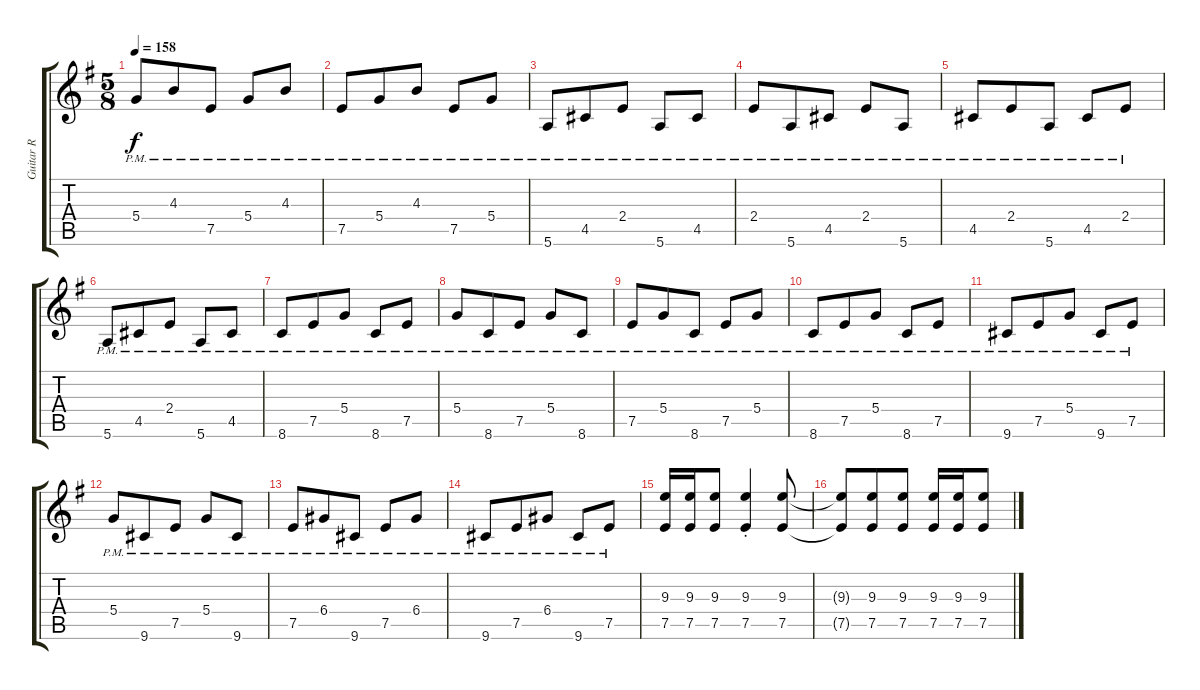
\track ("Guitar R" "Guitar R") {instrument distortionguitar}
\staff {score tabs}
\tuning (E4 B3 G3 D3 A2 E2) {hide}
\ts (5 8)
\tempo 158
\clef g2
\ks g
5.4{pm}.8{dy f} 4.3{pm}.8 7.5{pm}.8 5.4{pm}.8 4.3{pm}.8 |
7.5{pm}.8 5.4{pm}.8 4.3{pm}.8 7.5{pm}.8 5.4{pm}.8 |
5.6{pm}.8 4.5{pm}.8 2.4{pm}.8 5.6{pm}.8 4.5{pm}.8 |
2.4{pm}.8 5.6{pm}.8 4.5{pm}.8 2.4{pm}.8 5.6{pm}.8 |
4.5{pm}.8 2.4{pm}.8 5.6{pm}.8 4.5{pm}.8 2.4{pm}.8 |
5.6{pm}.8 4.5{pm}.8 2.4{pm}.8 5.6{pm}.8 4.5{pm}.8 |
8.6{pm}.8 7.5{pm}.8 5.4{pm}.8 8.6{pm}.8 7.5{pm}.8 |
5.4{pm}.8 8.6{pm}.8 7.5{pm}.8 5.4{pm}.8 8.6{pm}.8 |
7.5{pm}.8 5.4{pm}.8 8.6{pm}.8 7.5{pm}.8 5.4{pm}.8 |
8.6{pm}.8 7.5{pm}.8 5.4{pm}.8 8.6{pm}.8 7.5{pm}.8 |
9.6{pm}.8 7.5{pm}.8 5.4{pm}.8 9.6{pm}.8 7.5{pm}.8 |
5.4{pm}.8 9.6{pm}.8 7.5{pm}.8 5.4{pm}.8 9.6{pm}.8 |
7.5{pm}.8 6.4{pm}.8 9.6{pm}.8 7.5{pm}.8 6.4{pm}.8 |
9.6{pm}.8 7.5{pm}.8 6.4{pm}.8 9.6{pm}.8 7.5{pm}.8 |
(9.3 7.5).16 (9.3 7.5).16 (9.3 7.5).8 (9.3{st} 7.5{st}).4 (9.3 7.5).8 |
(9.3{t} 7.5{t}).8 (9.3 7.5).8 (9.3 7.5).8 (9.3 7.5).16 (9.3 7.5).16 (9.3 7.5).8
